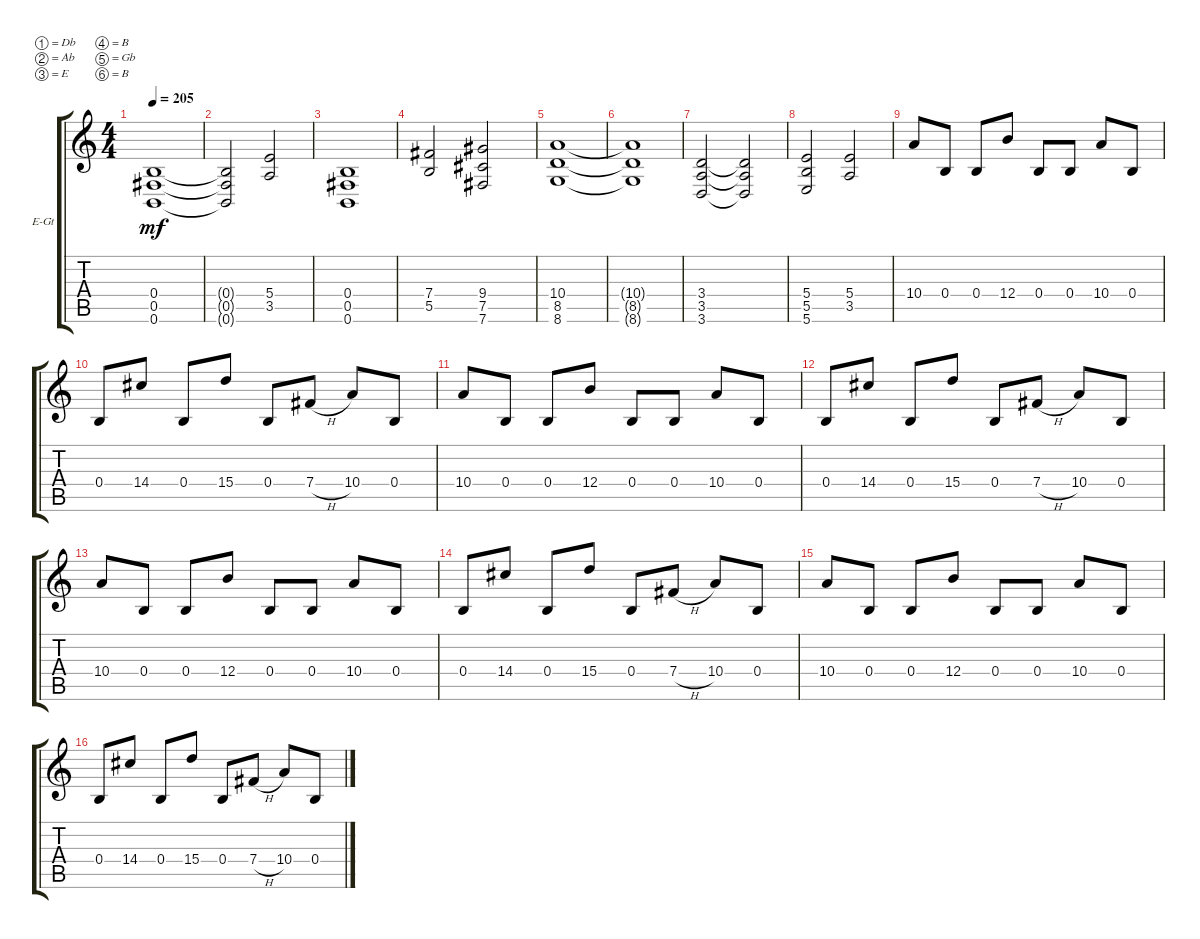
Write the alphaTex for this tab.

\defaultSystemsLayout 4
\bracketExtendMode groupsimilarinstruments
\firstSystemTrackNameOrientation horizontal
\otherSystemsTrackNameOrientation horizontal
\track ("Electric Guitar" "E-Gt") {instrument overdrivenguitar}
\staff {score tabs}
\tuning (Db4 Ab3 E3 B2 Gb2 B1)
\ts (4 4)
\tempo 205
\clef g2
\scale
0.333333
\ks c
(0.6 0.5 0.4).1{dy mf} |
\scale
0.333333 (0.5{t} 0.4{t} 0.6{t}).2 (3.5 5.4).2 |
\scale
0.333333 (0.6 0.5 0.4).1 |
\scale
0.333333 (5.5 7.4).2 (7.6 7.5 9.4).2 |
\scale
0.333333 (8.6 8.5 10.4).1 |
\scale
0.333333 (8.6{t} 8.5{t} 10.4{t}).1 |
\scale
0.333333 (3.6 3.5 3.4).2 (3.5{t} 3.4{t} 3.6{t}).2 |
\scale
0.333333 (5.5 5.4 5.6).2 (3.5 5.4).2 |
\scale
0.333333 10.4.8 0.4.8 0.4.8 12.4.8 0.4.8 0.4.8 10.4.8 0.4.8 |
\scale
0.333333 0.4.8 14.4.8 0.4.8 15.4.8 0.4.8 7.4{h}.8 10.4.8 0.4.8 |
\scale
0.333333 10.4.8 0.4.8 0.4.8 12.4.8 0.4.8 0.4.8 10.4.8 0.4.8 |
\scale
0.333333 0.4.8 14.4.8 0.4.8 15.4.8 0.4.8 7.4{h}.8 10.4.8 0.4.8 |
\scale
0.333333 10.4.8 0.4.8 0.4.8 12.4.8 0.4.8 0.4.8 10.4.8 0.4.8 |
\scale
0.333333 0.4.8 14.4.8 0.4.8 15.4.8 0.4.8 7.4{h}.8 10.4.8 0.4.8 |
\scale
0.333333 10.4.8 0.4.8 0.4.8 12.4.8 0.4.8 0.4.8 10.4.8 0.4.8 |
\scale
0.333333 0.4.8 14.4.8 0.4.8 15.4.8 0.4.8 7.4{h}.8 10.4.8 0.4.8
